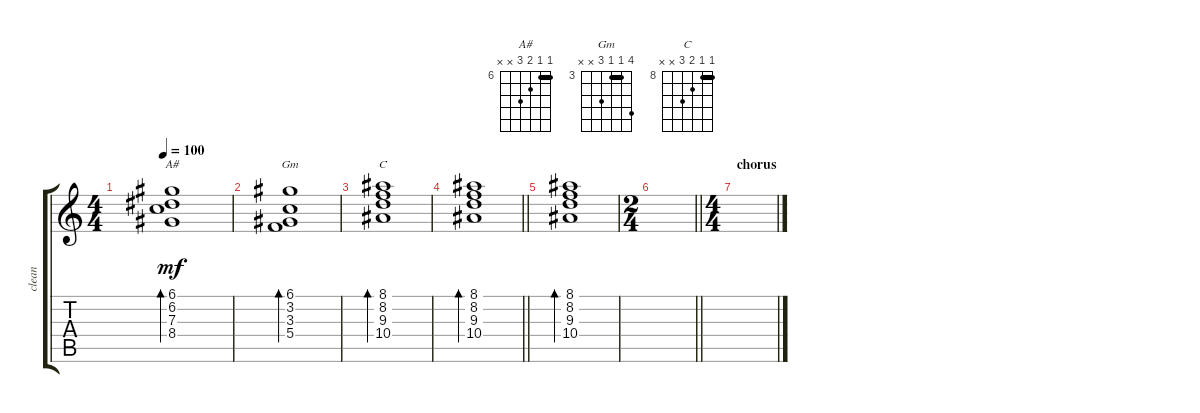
\track ("clean" "clean") {instrument acousticguitarsteel}
\staff {score tabs}
\tuning (D4 A3 F3 C3 G2 C2) {hide}
\chord ("A#" 6 6 7 8 x x) {firstfret 6 barre 6}
\chord ("Gm" 6 3 3 5 x x) {firstfret 3 barre 3}
\chord ("C" 8 8 9 10 x x) {firstfret 8 barre 8}
\ts (4 4)
\tempo 100
\clef g2
\ks c
(6.1 6.2 7.3 8.4).1{bd 120 ch "A#" dy mf} |
(6.1 3.2 3.3 5.4).1{bd 120 ch "Gm"} |
(8.1 8.2 9.3 10.4).1{bd 120 ch "C"} |
\barLineRight lightlight
(8.1 8.2 9.3 10.4).1{bd 120} |
(8.1 8.2 9.3 10.4).1{bd 120} |
\ts (2 4)
\barLineRight lightlight
|
\ts (4 4)
\section ("" "chorus")
